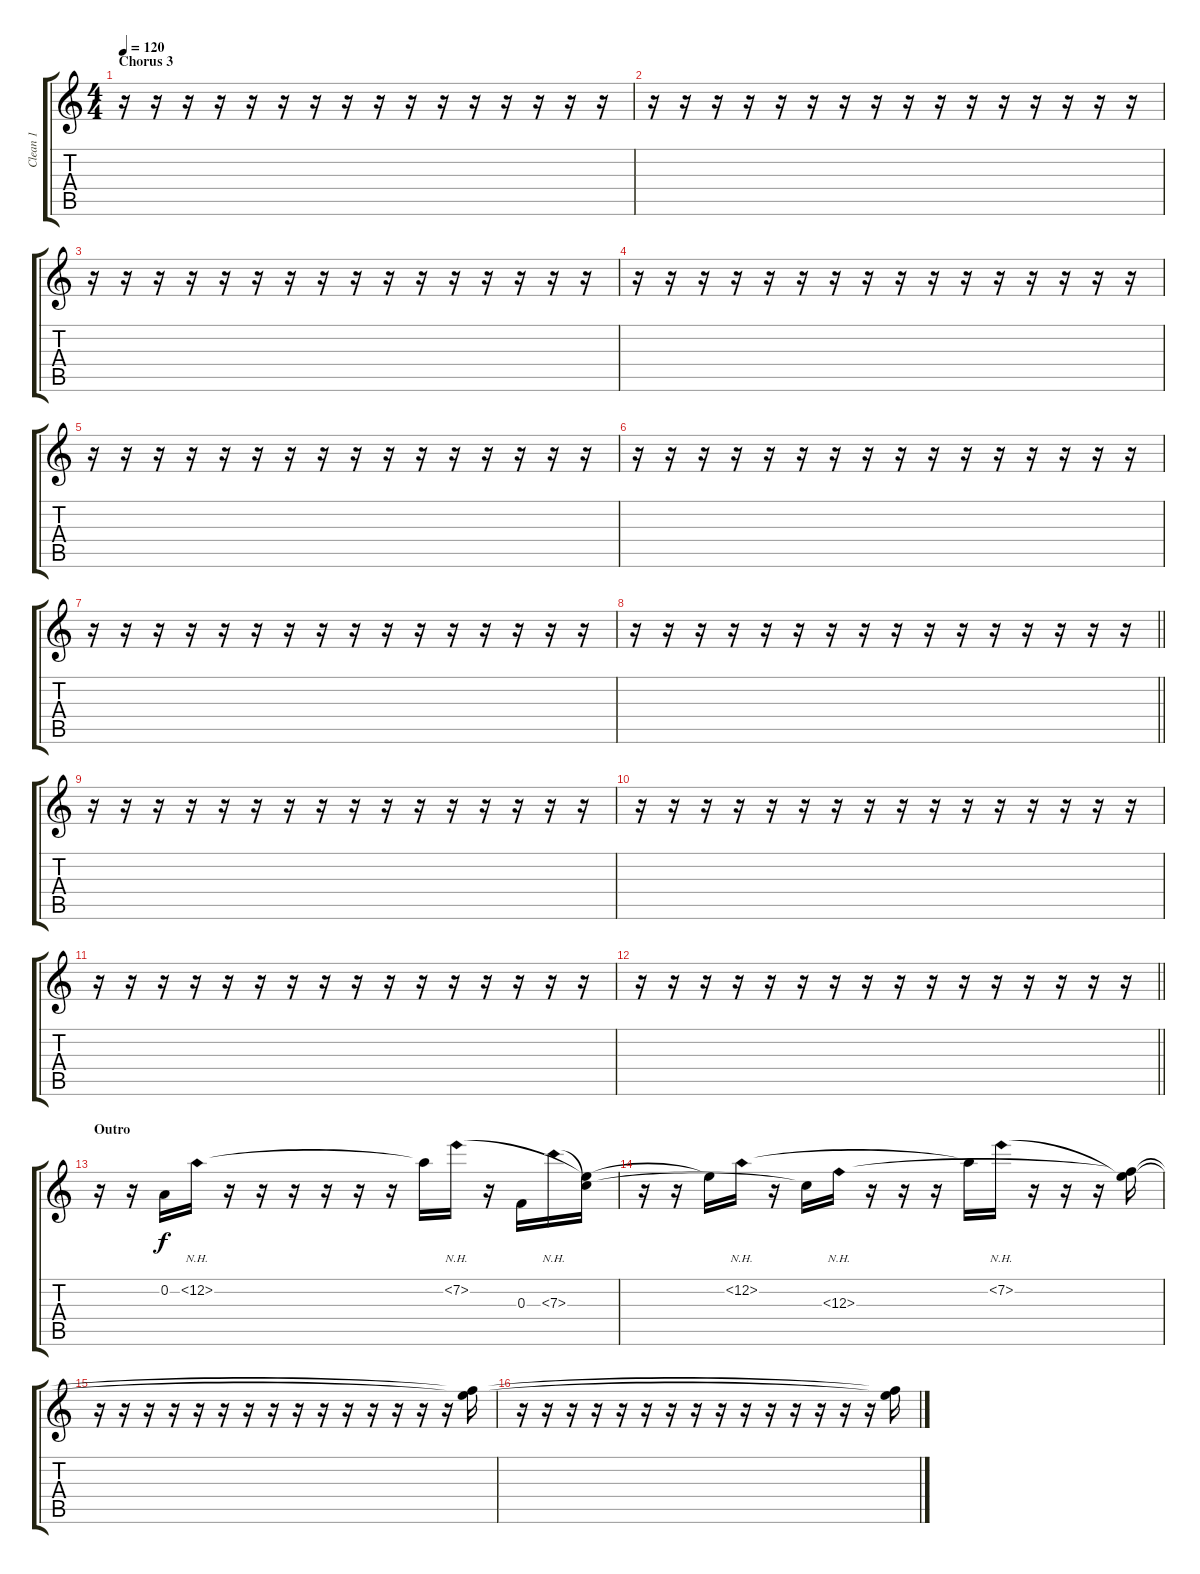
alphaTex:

\track ("Clean 1" "Clean 1") {instrument electricguitarclean}
\staff {score tabs}
\tuning (D4 A3 F3 C3 G2 D2) {hide}
\ts (4 4)
\section ("" "Chorus 3")
\tempo 120
\clef g2
\ks c
r.16{dy f} r.16 r.16 r.16 r.16 r.16 r.16 r.16 r.16 r.16 r.16 r.16 r.16 r.16 r.16 r.16 |
r.16 r.16 r.16 r.16 r.16 r.16 r.16 r.16 r.16 r.16 r.16 r.16 r.16 r.16 r.16 r.16 |
r.16 r.16 r.16 r.16 r.16 r.16 r.16 r.16 r.16 r.16 r.16 r.16 r.16 r.16 r.16 r.16 |
r.16 r.16 r.16 r.16 r.16 r.16 r.16 r.16 r.16 r.16 r.16 r.16 r.16 r.16 r.16 r.16 |
r.16 r.16 r.16 r.16 r.16 r.16 r.16 r.16 r.16 r.16 r.16 r.16 r.16 r.16 r.16 r.16 |
r.16 r.16 r.16 r.16 r.16 r.16 r.16 r.16 r.16 r.16 r.16 r.16 r.16 r.16 r.16 r.16 |
r.16 r.16 r.16 r.16 r.16 r.16 r.16 r.16 r.16 r.16 r.16 r.16 r.16 r.16 r.16 r.16 |
\barLineRight lightlight
r.16 r.16 r.16 r.16 r.16 r.16 r.16 r.16 r.16 r.16 r.16 r.16 r.16 r.16 r.16 r.16 |
r.16 r.16 r.16 r.16 r.16 r.16 r.16 r.16 r.16 r.16 r.16 r.16 r.16 r.16 r.16 r.16 |
r.16 r.16 r.16 r.16 r.16 r.16 r.16 r.16 r.16 r.16 r.16 r.16 r.16 r.16 r.16 r.16 |
r.16 r.16 r.16 r.16 r.16 r.16 r.16 r.16 r.16 r.16 r.16 r.16 r.16 r.16 r.16 r.16 |
\barLineRight lightlight
r.16 r.16 r.16 r.16 r.16 r.16 r.16 r.16 r.16 r.16 r.16 r.16 r.16 r.16 r.16 r.16 |
\section ("" "Outro")
r.16 r.16 0.2.16 12.2{nh}.16 r.16 r.16 r.16 r.16 r.16 r.16 12.2{t}.16 7.2{nh}.16 r.16 0.3.16 7.3{nh}.16 (7.2{t} 7.3{t}).16 |
r.16 r.16 7.2{t}.16 12.2{nh}.16 r.16 7.3{t}.16 12.3{nh}.16 r.16 r.16 r.16 12.2{t}.16 7.2{nh}.16 r.16 r.16 r.16 (7.2{t} 12.3{t}).16 |
r.16 r.16 r.16 r.16 r.16 r.16 r.16 r.16 r.16 r.16 r.16 r.16 r.16 r.16 r.16 (7.2{t} 12.3{t}).16 |
r.16 r.16 r.16 r.16 r.16 r.16 r.16 r.16 r.16 r.16 r.16 r.16 r.16 r.16 r.16 (7.2{t} 12.3{t}).16
